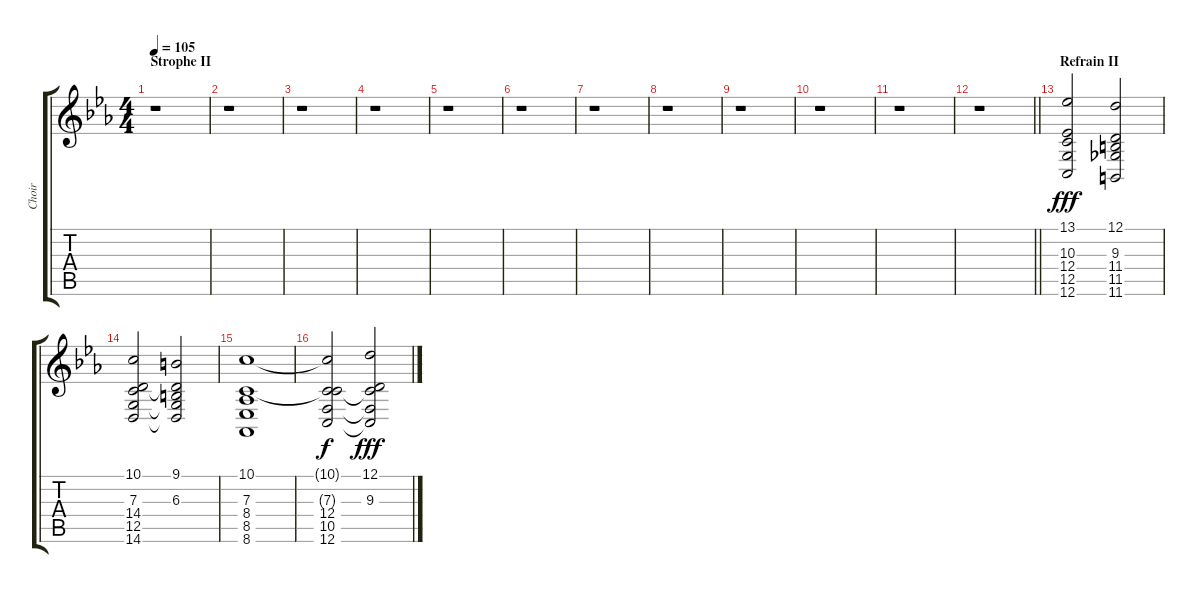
\track ("Choir" "Choir") {instrument choiraahs}
\staff {score tabs}
\tuning (D4 A3 F3 C3 G2 C2) {hide}
\ts (4 4)
\section ("" "Strophe II")
\tempo 105
\clef g2
\ks eb
r.1{dy fff} |
r.1 |
r.1 |
r.1 |
r.1 |
r.1 |
r.1 |
r.1 |
r.1 |
r.1 |
r.1 |
\barLineRight lightlight
r.1 |
\section ("" "Refrain II")
(13.1 10.3 12.4 12.5 12.6).2 (12.1 9.3 11.4 11.5 11.6).2 |
(10.1 7.3 14.4 12.5 14.6).2 (9.1 6.3 14.4{t} 12.5{t} 14.6{t}).2 |
(10.1 7.3 8.4 8.5 8.6).1 |
(10.1{t} 7.3{t} 12.4 10.5 12.6).2{dy f} (12.1 9.3 12.4{t} 10.5{t} 12.6{t}).2{dy fff}
